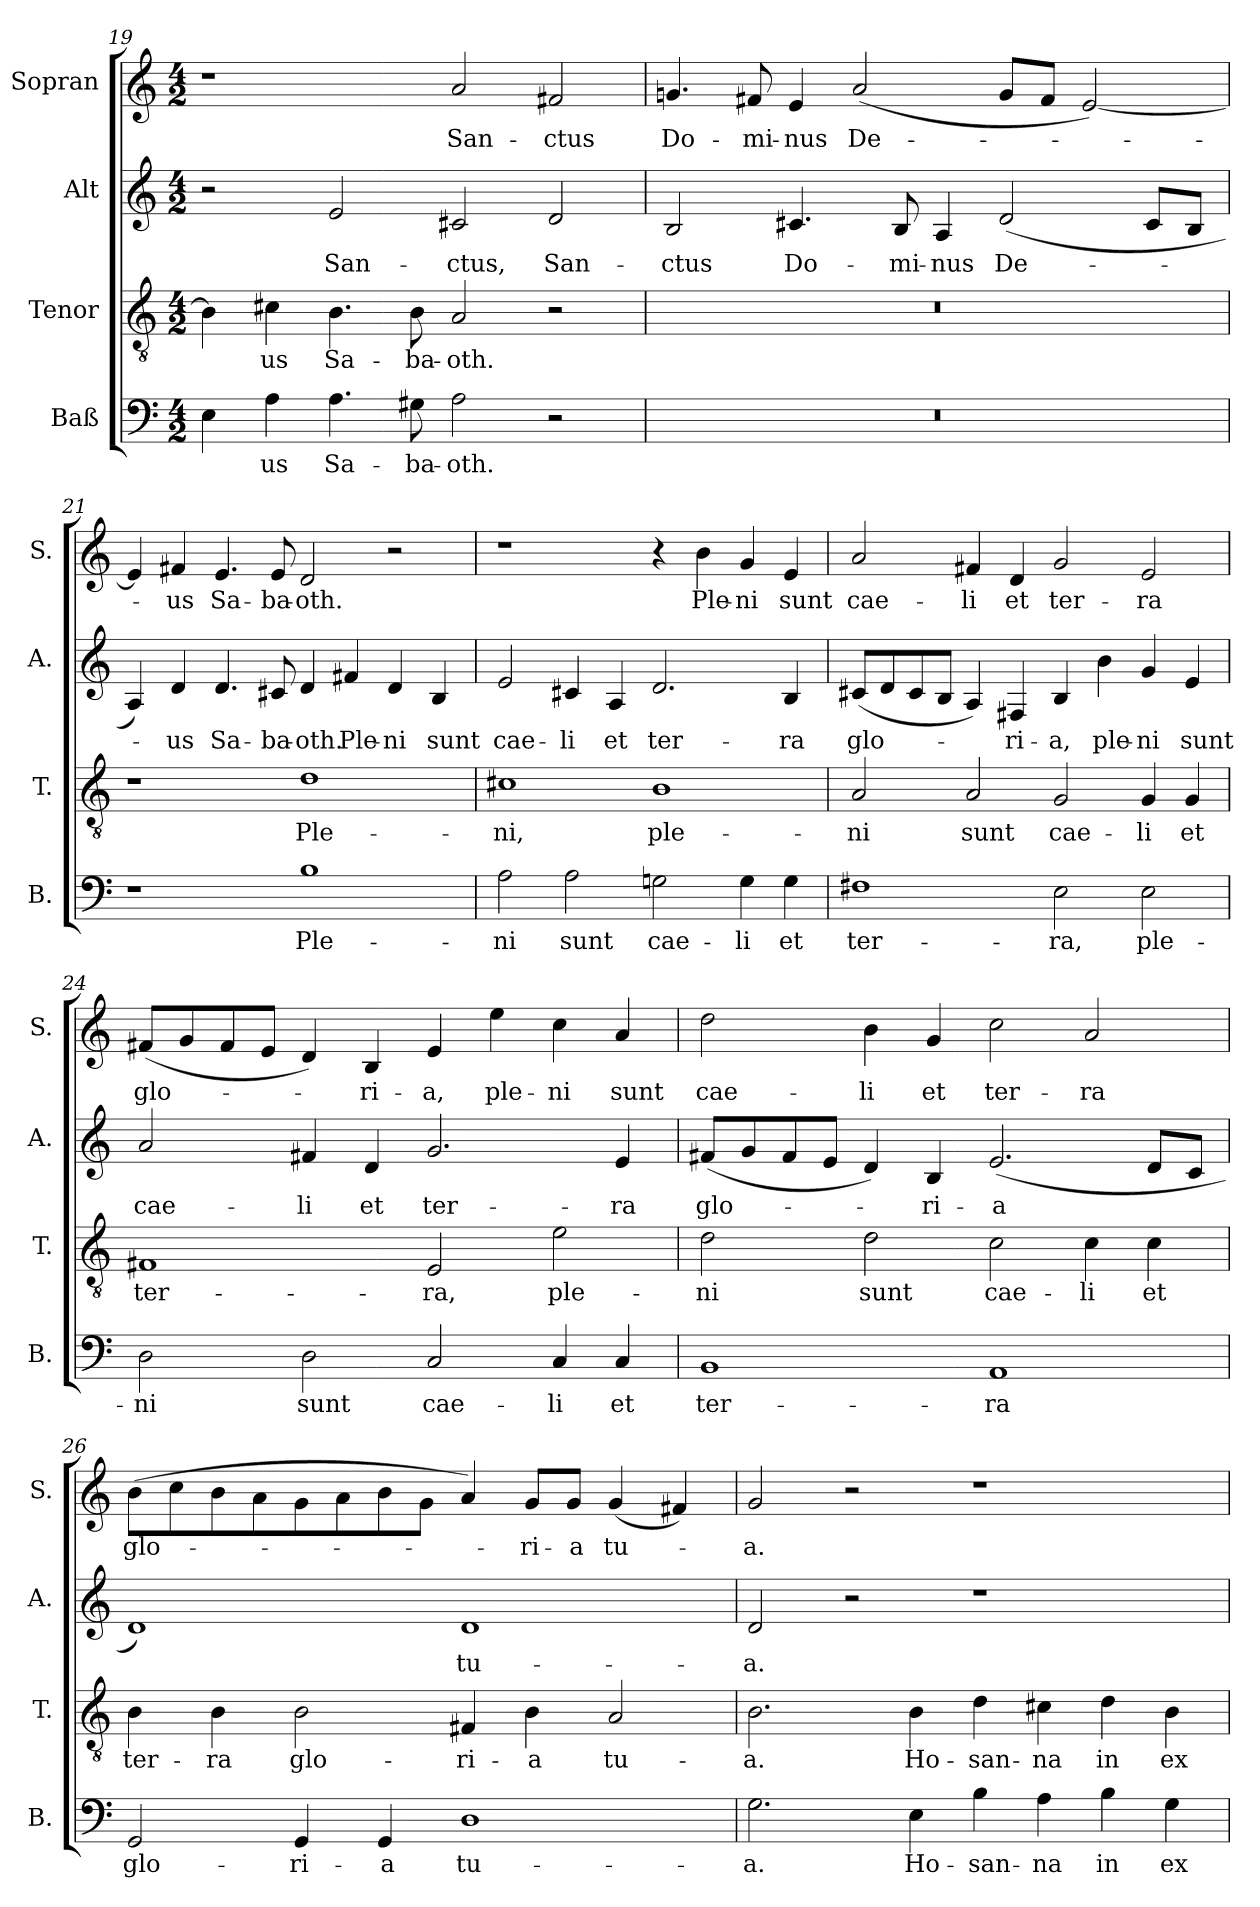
**kern	**text	**kern	**text	**kern	**text	**kern	**text
*part4	*part4	*part3	*part3	*part2	*part2	*part1	*part1
*staff4	*staff4	*staff3	*staff3	*staff2	*staff2	*staff1	*staff1
*I"Baß	*	*I"Tenor	*	*I"Alt	*	*I"Sopran	*
*I'B.	*	*I'T.	*	*I'A.	*	*I'S.	*
*clefF4	*	*clefGv2	*	*clefG2	*	*clefG2	*
*	*	*ITrd7c12	*	*	*	*	*
*k[]	*	*k[]	*	*k[]	*	*k[]	*
*M4/2	*	*M4/2	*	*M4/2	*	*M4/2	*
=19	=19	=19	=19	=19	=19	=19	=19
4E\	.	4BB\]	.	2r	.	1r	.
!	!LO:LY:b	!	!LO:LY:b	!	!	!	!
4A\	-us	4C#X\	-us	.	.	.	.
!	!LO:LY:b	!	!LO:LY:b	!	!LO:LY:b	!	!
4.A\	Sa-	4.BB\	Sa-	2e/	San-	.	.
!	!LO:LY:b	!	!LO:LY:b	!	!	!	!
8G#X\	-ba-	8BB\	-ba-	.	.	.	.
!	!LO:LY:b	!	!LO:LY:b	!	!LO:LY:b	!	!LO:LY:b
2A\	-oth.	2AA/	-oth.	2c#X/	-ctus,	2a/	San-
!	!	!	!	!	!LO:LY:b	!	!LO:LY:b
2r	.	2r	.	2d/	San-	2f#X/	-ctus
=20	=20	=20	=20	=20	=20	=20	=20
!	!	!	!	!	!LO:LY:b	!	!LO:LY:b
0r	.	0r	.	2B/	-ctus	4.gn/	Do-
!	!	!	!	!	!	!	!LO:LY:b
.	.	.	.	.	.	8f#X/	-mi-
!	!	!	!	!	!LO:LY:b	!	!LO:LY:b
.	.	.	.	4.c#X/	Do-	4e/	-nus
!	!	!	!	!	!	!	!LO:LY:b
.	.	.	.	.	.	(2a/	De-
!	!	!	!	!	!LO:LY:b	!	!
.	.	.	.	8B/	-mi-	.	.
!	!	!	!	!	!LO:LY:b	!	!
.	.	.	.	4A/	-nus	.	.
!	!	!	!	!	!LO:LY:b	!	!
.	.	.	.	(2d/	De-	8g/L	.
.	.	.	.	.	.	8f#/J	.
.	.	.	.	.	.	[2e/)	.
.	.	.	.	8c#/L	.	.	.
.	.	.	.	8B/J	.	.	.
!!LO:LB:g=z
=21	=21	=21	=21	=21	=21	=21	=21
1r	.	1r	.	4A/)	.	4e/]	.
!	!	!	!	!	!LO:LY:b	!	!LO:LY:b
.	.	.	.	4d/	-us	4f#X/	-us
!	!	!	!	!	!LO:LY:b	!	!LO:LY:b
.	.	.	.	4.d/	Sa-	4.e/	Sa-
!	!	!	!	!	!LO:LY:b	!	!LO:LY:b
.	.	.	.	8c#X/	-ba-	8e/	-ba-
!	!LO:LY:b	!	!LO:LY:b	!	!LO:LY:b	!	!LO:LY:b
1B	Ple-	1D	Ple-	4d/	-oth.	2d/	-oth.
!	!	!	!	!	!LO:LY:b	!	!
.	.	.	.	4f#X/	Ple-	.	.
!	!	!	!	!	!LO:LY:b	!	!
.	.	.	.	4d/	-ni	2r	.
!	!	!	!	!	!LO:LY:b	!	!
.	.	.	.	4B/	sunt	.	.
=22	=22	=22	=22	=22	=22	=22	=22
!	!LO:LY:b	!	!LO:LY:b	!	!LO:LY:b	!	!
2A\	-ni	1C#X	-ni,	2e/	cae-	1r	.
!	!LO:LY:b	!	!	!	!LO:LY:b	!	!
2A\	sunt	.	.	4c#X/	-li	.	.
!	!	!	!	!	!LO:LY:b	!	!
.	.	.	.	4A/	et	.	.
!	!LO:LY:b	!	!LO:LY:b	!	!LO:LY:b	!	!
2Gn\	cae-	1BB	ple-	2.d/	ter-	4r	.
!	!	!	!	!	!	!	!LO:LY:b
.	.	.	.	.	.	4b\	Ple-
!	!LO:LY:b	!	!	!	!	!	!LO:LY:b
4G\	-li	.	.	.	.	4g/	-ni
!	!LO:LY:b	!	!	!	!LO:LY:b	!	!LO:LY:b
4G\	et	.	.	4B/	-ra	4e/	sunt
=23	=23	=23	=23	=23	=23	=23	=23
!	!LO:LY:b	!	!LO:LY:b	!	!LO:LY:b	!	!LO:LY:b
1F#X	ter-	2AA/	-ni	(8c#X/L	glo-	2a/	cae-
.	.	.	.	8d/	.	.	.
.	.	.	.	8c#/	.	.	.
.	.	.	.	8B/J	.	.	.
!	!	!	!LO:LY:b	!	!	!	!LO:LY:b
.	.	2AA/	sunt	4A/)	.	4f#X/	-li
!	!	!	!	!	!LO:LY:b	!	!LO:LY:b
.	.	.	.	4F#X/	-ri-	4d/	et
!	!LO:LY:b	!	!LO:LY:b	!	!LO:LY:b	!	!LO:LY:b
2E\	-ra,	2GG/	cae-	4B/	-a,	2g/	ter-
!	!	!	!	!	!LO:LY:b	!	!
.	.	.	.	4b\	ple-	.	.
!	!LO:LY:b	!	!LO:LY:b	!	!LO:LY:b	!	!LO:LY:b
2E\	ple-	4GG/	-li	4g/	-ni	2e/	-ra
!	!	!	!LO:LY:b	!	!LO:LY:b	!	!
.	.	4GG/	et	4e/	sunt	.	.
!!LO:PB:g=z
=24	=24	=24	=24	=24	=24	=24	=24
!	!LO:LY:b	!	!LO:LY:b	!	!LO:LY:b	!	!LO:LY:b
2D\	-ni	1FF#X	ter-	2a/	cae-	(8f#X/L	glo-
.	.	.	.	.	.	8g/	.
.	.	.	.	.	.	8f#/	.
.	.	.	.	.	.	8e/J	.
!	!LO:LY:b	!	!	!	!LO:LY:b	!	!
2D\	sunt	.	.	4f#X/	-li	4d/)	.
!	!	!	!	!	!LO:LY:b	!	!LO:LY:b
.	.	.	.	4d/	et	4B/	-ri-
!	!LO:LY:b	!	!LO:LY:b	!	!LO:LY:b	!	!LO:LY:b
2C/	cae-	2EE/	-ra,	2.g/	ter-	4e/	-a,
!	!	!	!	!	!	!	!LO:LY:b
.	.	.	.	.	.	4ee\	ple-
!	!LO:LY:b	!	!LO:LY:b	!	!	!	!LO:LY:b
4C/	-li	2E\	ple-	.	.	4cc\	-ni
!	!LO:LY:b	!	!	!	!LO:LY:b	!	!LO:LY:b
4C/	et	.	.	4e/	-ra	4a/	sunt
=25	=25	=25	=25	=25	=25	=25	=25
!	!LO:LY:b	!	!LO:LY:b	!	!LO:LY:b	!	!LO:LY:b
1BB	ter-	2D\	-ni	(8f#X/L	glo-	2dd\	cae-
.	.	.	.	8g/	.	.	.
.	.	.	.	8f#/	.	.	.
.	.	.	.	8e/J	.	.	.
!	!	!	!LO:LY:b	!	!	!	!LO:LY:b
.	.	2D\	sunt	4d/)	.	4b\	-li
!	!	!	!	!	!LO:LY:b	!	!LO:LY:b
.	.	.	.	4B/	-ri-	4g/	et
!	!LO:LY:b	!	!LO:LY:b	!	!LO:LY:b	!	!LO:LY:b
1AA	-ra	2C\	cae-	(2.e/	-a	2cc\	ter-
!	!	!	!LO:LY:b	!	!	!	!LO:LY:b
.	.	4C\	-li	.	.	2a/	-ra
!	!	!	!LO:LY:b	!	!	!	!
.	.	4C\	et	8d/L	.	.	.
.	.	.	.	8c/J	.	.	.
=26	=26	=26	=26	=26	=26	=26	=26
!	!LO:LY:b	!	!LO:LY:b	!	!	!	!LO:LY:b
2GG/	glo-	4BB\	ter-	1d)	.	(8b\L	glo-
.	.	.	.	.	.	8cc\	.
!	!	!	!LO:LY:b	!	!	!	!
.	.	4BB\	-ra	.	.	8b\	.
.	.	.	.	.	.	8a\	.
!	!LO:LY:b	!	!LO:LY:b	!	!	!	!
4GG/	-ri-	2BB\	glo-	.	.	8g\	.
.	.	.	.	.	.	8a\	.
!	!LO:LY:b	!	!	!	!	!	!
4GG/	-a	.	.	.	.	8b\	.
.	.	.	.	.	.	8g\J	.
!	!LO:LY:b	!	!LO:LY:b	!	!LO:LY:b	!	!
1D	tu-	4FF#X/	-ri-	1d	tu-	4a/)	.
!	!	!	!LO:LY:b	!	!	!	!LO:LY:b
.	.	4BB\	-a	.	.	8g/L	-ri-
!	!	!	!	!	!	!	!LO:LY:b
.	.	.	.	.	.	8g/J	-a
!	!	!	!LO:LY:b	!	!	!	!LO:LY:b
.	.	2AA/	tu-	.	.	(4g/	tu-
.	.	.	.	.	.	4f#X/)	.
=27	=27	=27	=27	=27	=27	=27	=27
!	!LO:LY:b	!	!LO:LY:b	!	!LO:LY:b	!	!LO:LY:b
2.G\	-a.	2.BB\	-a.	2d/	-a.	2g/	-a.
.	.	.	.	2r	.	2r	.
!	!LO:LY:b	!	!LO:LY:b	!	!	!	!
4E\	Ho-	4BB\	Ho-	.	.	.	.
!	!LO:LY:b	!	!LO:LY:b	!	!	!	!
4B\	-san-	4D\	-san-	1r	.	1r	.
!	!LO:LY:b	!	!LO:LY:b	!	!	!	!
4A\	-na	4C#X\	-na	.	.	.	.
!	!LO:LY:b	!	!LO:LY:b	!	!	!	!
4B\	in	4D\	in	.	.	.	.
!	!LO:LY:b	!	!LO:LY:b	!	!	!	!
4G\	ex-	4BB\	ex-	.	.	.	.
=	=	=	=	=	=	=	=
*-	*-	*-	*-	*-	*-	*-	*-
